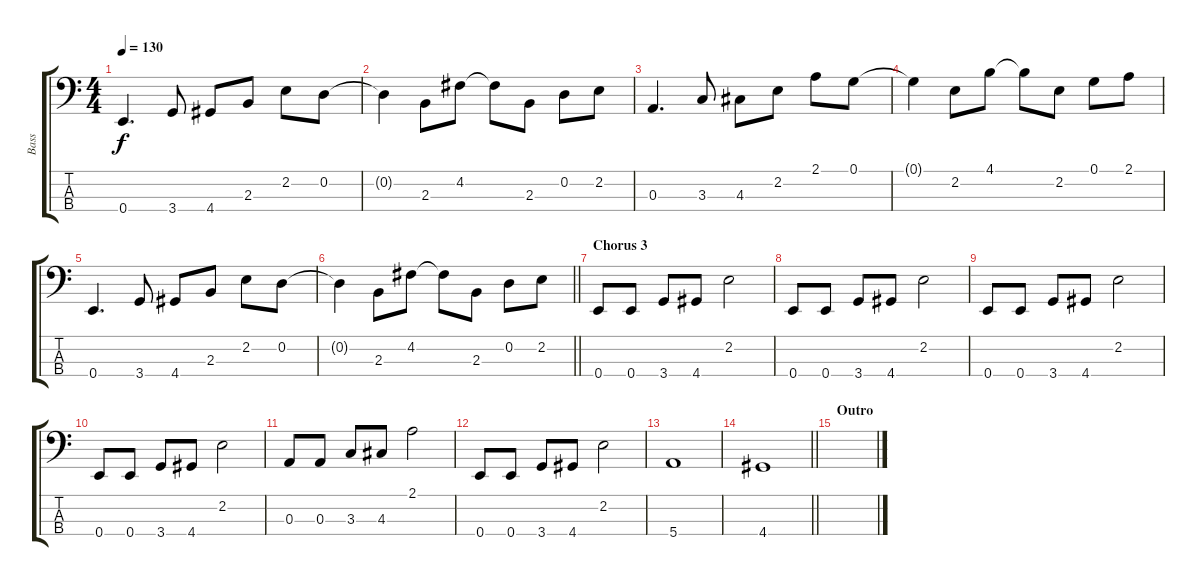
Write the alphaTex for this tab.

\track ("Bass" "Bass") {solo instrument acousticbass}
\staff {score tabs}
\tuning (G2 D2 A1 E1) {hide}
\ts (4 4)
\tempo 130
\clef f4
\ks c
0.4.4{d dy f} 3.4.8 4.4.8 2.3.8 2.2.8 0.2.8 |
0.2{t}.4 2.3.8 4.2.8 4.2{t}.8 2.3.8 0.2.8 2.2.8 |
0.3.4{d} 3.3.8 4.3.8 2.2.8 2.1.8 0.1.8 |
0.1{t}.4 2.2.8 4.1.8 4.1{t}.8 2.2.8 0.1.8 2.1.8 |
0.4.4{d} 3.4.8 4.4.8 2.3.8 2.2.8 0.2.8 |
\barLineRight lightlight
0.2{t}.4 2.3.8 4.2.8 4.2{t}.8 2.3.8 0.2.8 2.2.8 |
\section ("" "Chorus 3")
0.4.8 0.4.8 3.4.8 4.4.8 2.2.2 |
0.4.8 0.4.8 3.4.8 4.4.8 2.2.2 |
0.4.8 0.4.8 3.4.8 4.4.8 2.2.2 |
0.4.8 0.4.8 3.4.8 4.4.8 2.2.2 |
0.3.8 0.3.8 3.3.8 4.3.8 2.1.2 |
0.4.8 0.4.8 3.4.8 4.4.8 2.2.2 |
5.4.1 |
\barLineRight lightlight
4.4.1 |
\section ("" "Outro")
